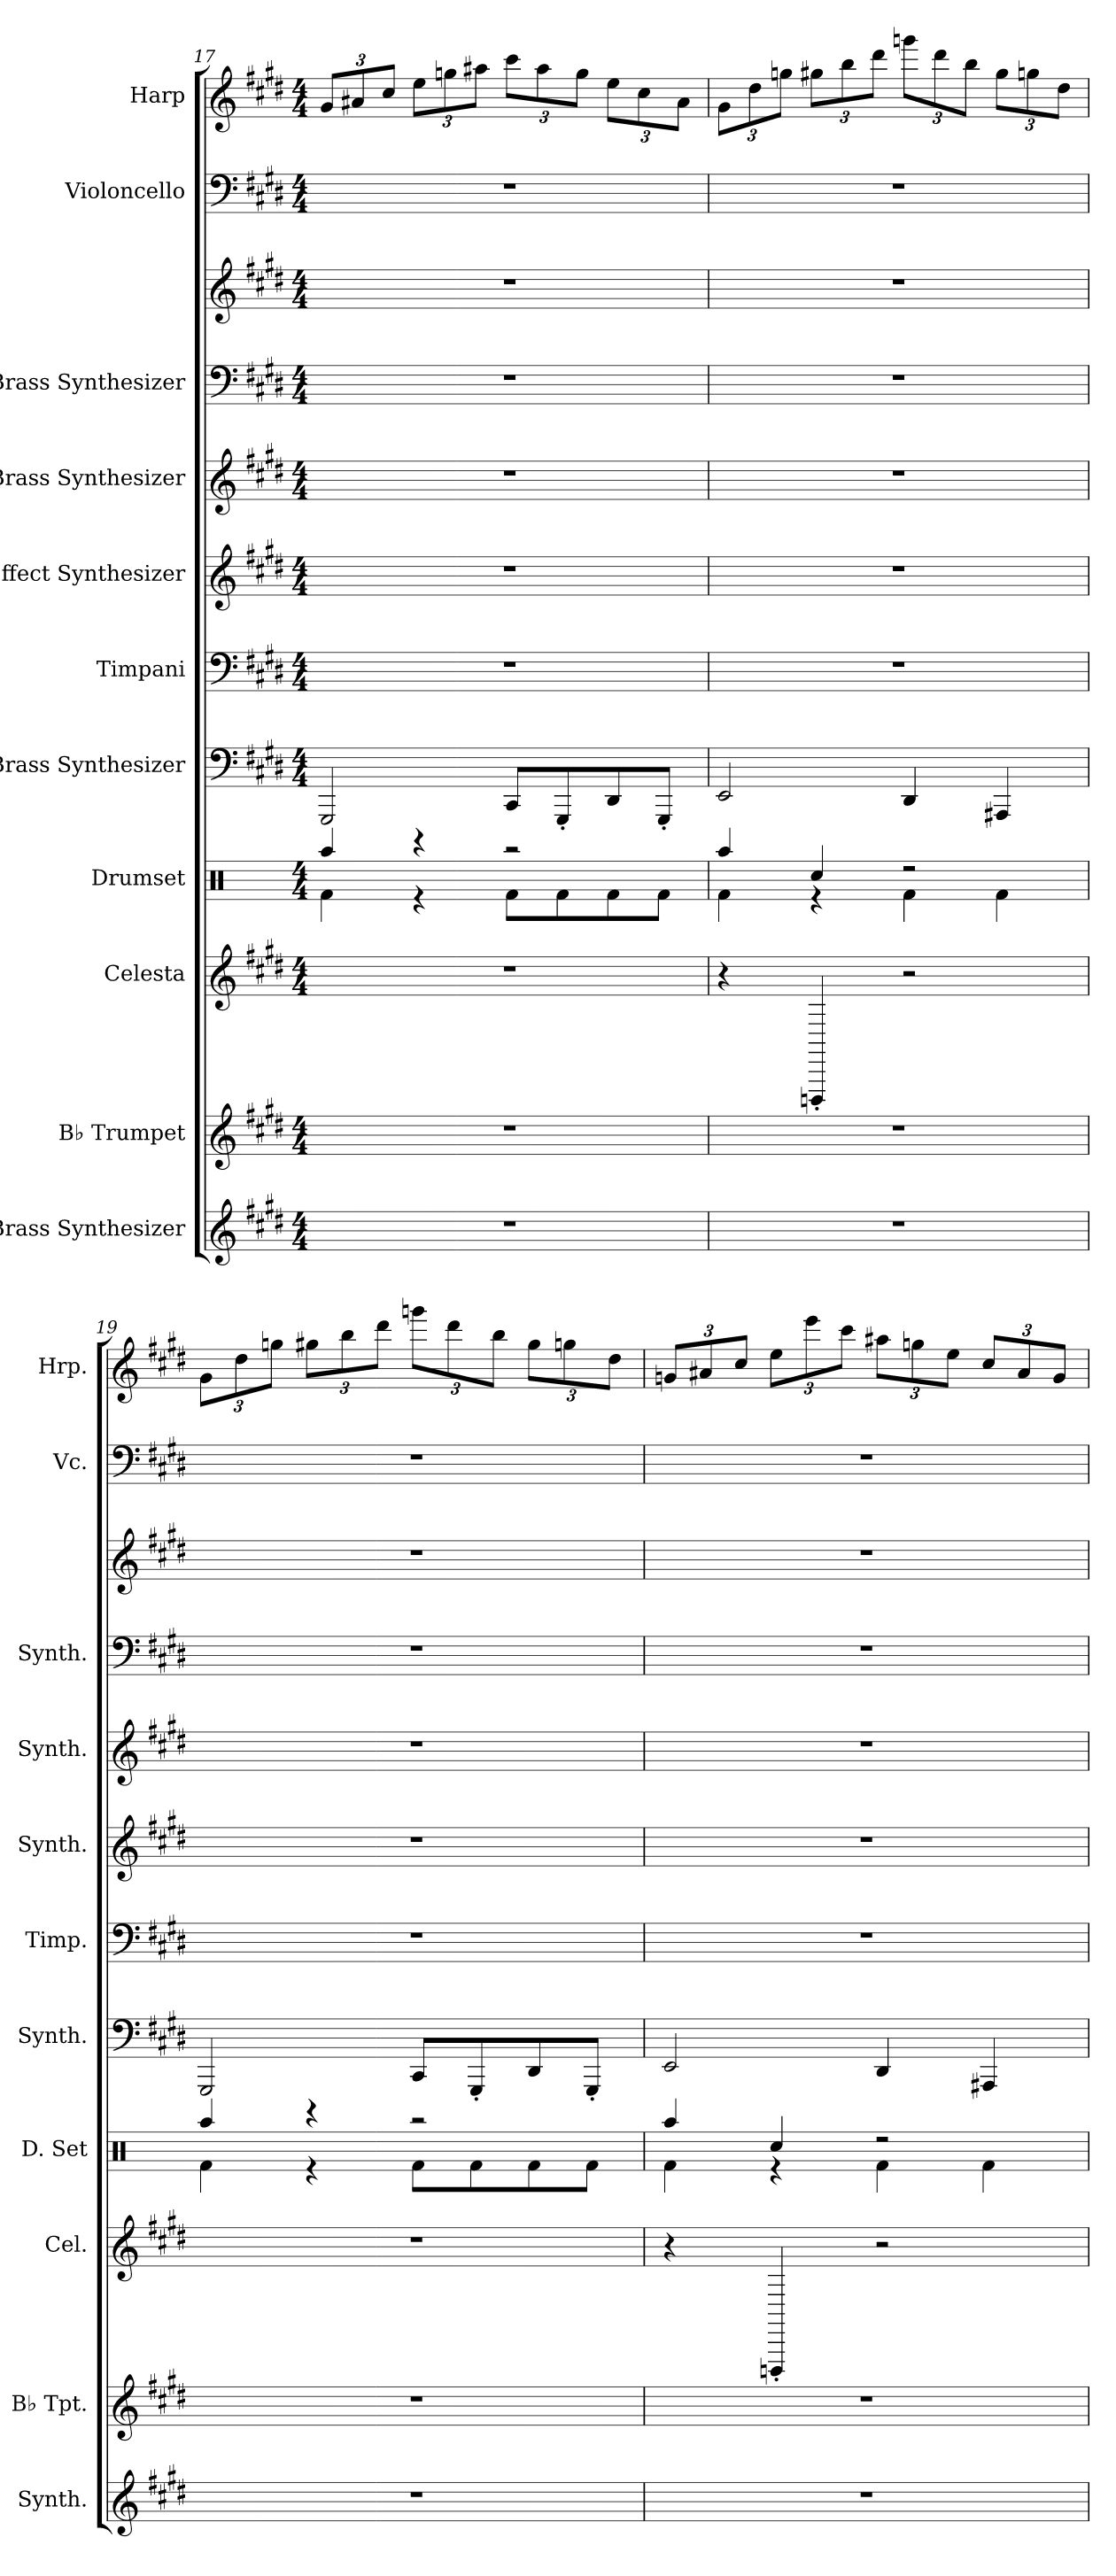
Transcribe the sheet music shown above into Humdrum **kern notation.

**kern	**kern	**kern	**kern	**kern	**kern	**kern	**kern	**kern	**kern	**kern	**kern
*part11	*part10	*part9	*part8	*part7	*part6	*part5	*part4	*part3	*part3	*part2	*part1
*staff12	*staff11	*staff10	*staff9	*staff8	*staff7	*staff6	*staff5	*staff4	*staff3	*staff2	*staff1
*I"Brass Synthesizer	*I"B♭ Trumpet	*I"Celesta	*I"Drumset	*I"Brass Synthesizer	*I"Timpani	*I"Effect Synthesizer	*I"Brass Synthesizer	*I"Brass Synthesizer	*	*I"Violoncello	*I"Harp
*I'Synth.	*I'B♭ Tpt.	*I'Cel.	*I'D. Set	*I'Synth.	*I'Timp.	*I'Synth.	*I'Synth.	*I'Synth.	*	*I'Vc.	*I'Hrp.
*clefG2	*clefG2	*clefG2	*clefX	*clefF4	*clefF4	*clefG2	*clefG2	*clefF4	*clefG2	*clefF4	*clefG2
*	*ITrd1c2	*ITrd-7c-12	*	*	*	*	*	*	*	*	*
*k[f#c#g#d#]	*k[f#c#]	*k[f#c#g#d#]	*k[]	*k[f#c#g#d#]	*k[f#c#g#d#]	*k[f#c#g#d#]	*k[f#c#g#d#]	*k[f#c#g#d#]	*k[f#c#g#d#]	*k[f#c#g#d#]	*k[f#c#g#d#]
*M4/4	*M4/4	*M4/4	*M4/4	*M4/4	*M4/4	*M4/4	*M4/4	*M4/4	*M4/4	*M4/4	*M4/4
=17	=17	=17	=17	=17	=17	=17	=17	=17	=17	=17	=17
*	*	*	*^	*	*	*	*	*	*	*	*
*	*	*	*	*	*	*	*	*	*	*	*	*Xbrackettup
1r	1r	1r	4Raa/	4Rf\	2GGG#/	1r	1r	1r	1r	1r	1r	12g#/L
.	.	.	.	.	.	.	.	.	.	.	.	12a#X/
.	.	.	.	.	.	.	.	.	.	.	.	12cc#/J
.	.	.	4r	4r	.	.	.	.	.	.	.	12ee\L
.	.	.	.	.	.	.	.	.	.	.	.	12ggn\
.	.	.	.	.	.	.	.	.	.	.	.	12aa#X\J
.	.	.	2r	8Rf\L	8CC#/L	.	.	.	.	.	.	12ccc#\L
.	.	.	.	.	.	.	.	.	.	.	.	12aa#\
.	.	.	.	8Rf\	8GGG#'/	.	.	.	.	.	.	.
.	.	.	.	.	.	.	.	.	.	.	.	12gg\J
.	.	.	.	8Rf\	8DD#/	.	.	.	.	.	.	12ee\L
.	.	.	.	.	.	.	.	.	.	.	.	12cc#\
.	.	.	.	8Rf\J	8GGG#'/J	.	.	.	.	.	.	.
.	.	.	.	.	.	.	.	.	.	.	.	12a#\J
!!LO:PB:g=z
=18	=18	=18	=18	=18	=18	=18	=18	=18	=18	=18	=18	=18
1r	1r	4r	4Raa/	4Rf\	2EE/	1r	1r	1r	1r	1r	1r	12g#\L
.	.	.	.	.	.	.	.	.	.	.	.	12dd#\
.	.	.	.	.	.	.	.	.	.	.	.	12ggn\J
.	.	4DDn'/	4Rcc/	4r	.	.	.	.	.	.	.	12gg#X\L
.	.	.	.	.	.	.	.	.	.	.	.	12bb\
.	.	.	.	.	.	.	.	.	.	.	.	12ddd#\J
.	.	2r	2r	4Rf\	4DD#/	.	.	.	.	.	.	12gggn\L
.	.	.	.	.	.	.	.	.	.	.	.	12ddd#\
.	.	.	.	.	.	.	.	.	.	.	.	12bb\J
.	.	.	.	4Rf\	4AAA#X/	.	.	.	.	.	.	12gg#\L
.	.	.	.	.	.	.	.	.	.	.	.	12ggn\
.	.	.	.	.	.	.	.	.	.	.	.	12dd#\J
=19	=19	=19	=19	=19	=19	=19	=19	=19	=19	=19	=19	=19
1r	1r	1r	4Raa/	4Rf\	2GGG#/	1r	1r	1r	1r	1r	1r	12g#\L
.	.	.	.	.	.	.	.	.	.	.	.	12dd#\
.	.	.	.	.	.	.	.	.	.	.	.	12ggn\J
.	.	.	4r	4r	.	.	.	.	.	.	.	12gg#X\L
.	.	.	.	.	.	.	.	.	.	.	.	12bb\
.	.	.	.	.	.	.	.	.	.	.	.	12ddd#\J
.	.	.	2r	8Rf\L	8CC#/L	.	.	.	.	.	.	12gggn\L
.	.	.	.	.	.	.	.	.	.	.	.	12ddd#\
.	.	.	.	8Rf\	8GGG#'/	.	.	.	.	.	.	.
.	.	.	.	.	.	.	.	.	.	.	.	12bb\J
.	.	.	.	8Rf\	8DD#/	.	.	.	.	.	.	12gg#\L
.	.	.	.	.	.	.	.	.	.	.	.	12ggn\
.	.	.	.	8Rf\J	8GGG#'/J	.	.	.	.	.	.	.
.	.	.	.	.	.	.	.	.	.	.	.	12dd#\J
!!LO:PB:g=z
=20	=20	=20	=20	=20	=20	=20	=20	=20	=20	=20	=20	=20
1r	1r	4r	4Raa/	4Rf\	2EE/	1r	1r	1r	1r	1r	1r	12gn/L
.	.	.	.	.	.	.	.	.	.	.	.	12a#X/
.	.	.	.	.	.	.	.	.	.	.	.	12cc#/J
.	.	4DDn'/	4Rcc/	4r	.	.	.	.	.	.	.	12ee\L
.	.	.	.	.	.	.	.	.	.	.	.	12eee\
.	.	.	.	.	.	.	.	.	.	.	.	12ccc#\J
.	.	2r	2r	4Rf\	4DD#/	.	.	.	.	.	.	12aa#X\L
.	.	.	.	.	.	.	.	.	.	.	.	12ggn\
.	.	.	.	.	.	.	.	.	.	.	.	12ee\J
.	.	.	.	4Rf\	4AAA#X/	.	.	.	.	.	.	12cc#/L
.	.	.	.	.	.	.	.	.	.	.	.	12a#/
.	.	.	.	.	.	.	.	.	.	.	.	12g/J
*	*	*	*v	*v	*	*	*	*	*	*	*	*
=	=	=	=	=	=	=	=	=	=	=	=
*-	*-	*-	*-	*-	*-	*-	*-	*-	*-	*-	*-
